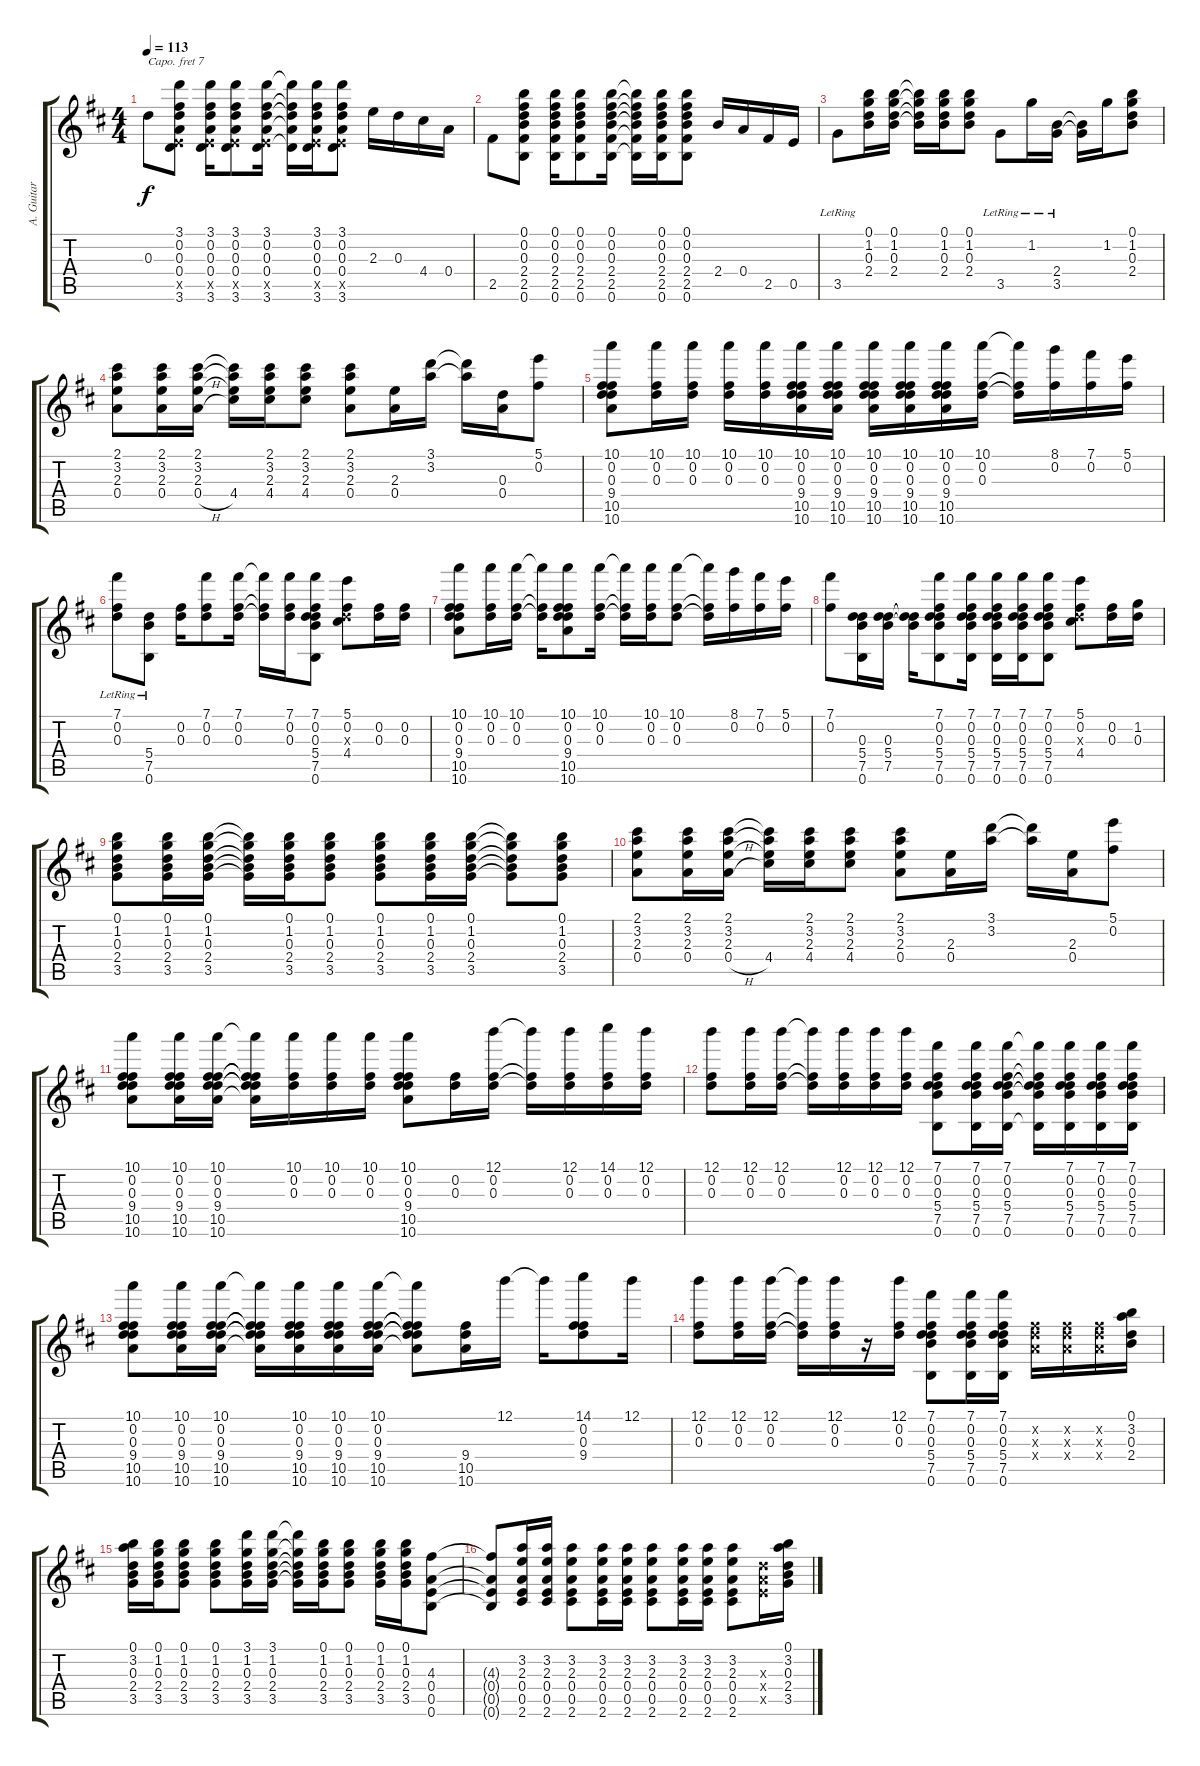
\track ("A. Guitar II" "A. Guitar ") {instrument acousticguitarsteel}
\staff {score tabs}
\capo 7
\tuning (E4 B3 G3 D3 A2 E2) {hide}
\ts (4 4)
\tempo 113
\clef g2
\ks d
0.3.8{dy f} (3.1 0.2 0.3 0.4 0.5{x} 3.6).8 (3.1 0.2 0.3 0.4 0.5{x} 3.6).16 (3.1 0.2 0.3 0.4 0.5{x} 3.6).8 (3.1 0.2 0.3 0.4 0.5{x} 3.6).16 (3.1{t} 0.2{t} 0.3{t} 0.4{t} 3.6{t}).16 (3.1 0.2 0.3 0.4 0.5{x} 3.6).16 (3.1 0.2 0.3 0.4 0.5{x} 3.6).8 2.3.16 0.3.16 4.4.16 0.4.16 |
2.5.8 (0.1 0.2 0.3 2.4 2.5 0.6).8 (0.1 0.2 0.3 2.4 2.5 0.6).16 (0.1 0.2 0.3 2.4 2.5 0.6).8 (0.1 0.2 0.3 2.4 2.5 0.6).16 (0.1{t} 0.2{t} 0.3{t} 2.4{t} 2.5{t} 0.6{t}).16 (0.1 0.2 0.3 2.4 2.5 0.6).16 (0.1 0.2 0.3 2.4 2.5 0.6).8 2.4.16 0.4.16 2.5.16 0.5.16 |
3.5{lr}.8 (0.1 1.2 0.3 2.4).16 (0.1 1.2 0.3 2.4).16 (0.1{t} 1.2{t} 0.3{t} 2.4{t}).16 (0.1 1.2 0.3 2.4).16 (0.1 1.2 0.3 2.4).8 3.5{lr}.8 1.2{lr}.16 (2.4{lr} 3.5{lr}).16 (2.4{t} 3.5{t}).16 1.2.16 (0.1 1.2 0.3 2.4).8 |
(2.1 3.2 2.3 0.4).8 (2.1 3.2 2.3 0.4).16 (2.1 3.2 2.3 0.4{h}).16 (2.1{t} 3.2{t} 2.3{t} 4.4).16 (2.1 3.2 2.3 4.4).16 (2.1 3.2 2.3 4.4).8 (2.1 3.2 2.3 0.4).8 (2.3 0.4).16 (3.1 3.2).16 (3.1{t} 3.2{t}).16 (0.3 0.4).16 (5.1 0.2).8 |
(10.1 0.2 0.3 9.4 10.5 10.6).8 (10.1 0.2 0.3).16 (10.1 0.2 0.3).16 (10.1 0.2 0.3).16 (10.1 0.2 0.3).16 (10.1 0.2 0.3 9.4 10.5 10.6).16 (10.1 0.2 0.3 9.4 10.5 10.6).16 (10.1 0.2 0.3 9.4 10.5 10.6).16 (10.1 0.2 0.3 9.4 10.5 10.6).16 (10.1 0.2 0.3 9.4 10.5 10.6).16 (10.1 0.2 0.3).16 (10.1{t} 0.2{t} 0.3{t}).16 (8.1 0.2).16 (7.1 0.2).16 (5.1 0.2).16 |
(7.1{lr} 0.2{lr} 0.3{lr}).8 (5.4{lr} 7.5{lr} 0.6{lr}).8 (0.2 0.3).16 (7.1 0.2 0.3).8 (7.1 0.2 0.3).16 (7.1{t} 0.2{t} 0.3{t}).16 (7.1 0.2 0.3).16 (7.1 0.2 0.3 5.4 7.5 0.6).8 (5.1 0.2 0.3{x} 4.4).8 (0.2 0.3).16 (0.2 0.3).16 |
(10.1 0.2 0.3 9.4 10.5 10.6).8 (10.1 0.2 0.3).16 (10.1 0.2 0.3).16 (10.1{t} 0.2{t} 0.3{t}).16 (10.1 0.2 0.3 9.4 10.5 10.6).8 (10.1 0.2 0.3).16 (10.1{t} 0.2{t} 0.3{t}).16 (10.1 0.2 0.3).16 (10.1 0.2 0.3).8 (10.1{t} 0.2{t} 0.3{t}).16 (8.1 0.2).16 (7.1 0.2).16 (5.1 0.2).16 |
(7.1 0.2).8 (0.3 5.4 7.5 0.6).16 (0.3 5.4 7.5).16 (0.3{t} 5.4{t} 7.5{t}).16 (7.1 0.2 0.3 5.4 7.5 0.6).8 (7.1 0.2 0.3 5.4 7.5 0.6).16 (7.1 0.2 0.3 5.4 7.5 0.6).16 (7.1 0.2 0.3 5.4 7.5 0.6).16 (7.1 0.2 0.3 5.4 7.5 0.6).8 (5.1 0.2 0.3{x} 4.4).8 (0.2 0.3).16 (1.2 0.3).16 |
(0.1 1.2 0.3 2.4 3.5).8 (0.1 1.2 0.3 2.4 3.5).16 (0.1 1.2 0.3 2.4 3.5).16 (0.1{t} 1.2{t} 0.3{t} 2.4{t} 3.5{t}).16 (0.1 1.2 0.3 2.4 3.5).16 (0.1 1.2 0.3 2.4 3.5).8 (0.1 1.2 0.3 2.4 3.5).8 (0.1 1.2 0.3 2.4 3.5).16 (0.1 1.2 0.3 2.4 3.5).16 (0.1{t} 1.2{t} 0.3{t} 2.4{t} 3.5{t}).8 (0.1 1.2 0.3 2.4 3.5).8 |
(2.1 3.2 2.3 0.4).8 (2.1 3.2 2.3 0.4).16 (2.1 3.2 2.3 0.4{h}).16 (2.1{t} 3.2{t} 2.3{t} 4.4).16 (2.1 3.2 2.3 4.4).16 (2.1 3.2 2.3 4.4).8 (2.1 3.2 2.3 0.4).8 (2.3 0.4).16 (3.1 3.2).16 (3.1{t} 3.2{t}).16 (2.3 0.4).16 (5.1 0.2).8 |
(10.1 0.2 0.3 9.4 10.5 10.6).8 (10.1 0.2 0.3 9.4 10.5 10.6).16 (10.1 0.2 0.3 9.4 10.5 10.6).16 (10.1{t} 0.2{t} 0.3{t} 9.4{t} 10.5{t} 10.6{t}).16 (10.1 0.2 0.3).16 (10.1 0.2 0.3).16 (10.1 0.2 0.3).16 (10.1 0.2 0.3 9.4 10.5 10.6).8 (0.2 0.3).16 (12.1 0.2 0.3).16 (12.1{t} 0.2{t} 0.3{t}).16 (12.1 0.2 0.3).16 (14.1 0.2 0.3).16 (12.1 0.2 0.3).16 |
(12.1 0.2 0.3).8 (12.1 0.2 0.3).16 (12.1 0.2 0.3).16 (12.1{t} 0.2{t} 0.3{t}).16 (12.1 0.2 0.3).16 (12.1 0.2 0.3).16 (12.1 0.2 0.3).16 (7.1 0.2 0.3 5.4 7.5 0.6).8 (7.1 0.2 0.3 5.4 7.5 0.6).16 (7.1 0.2 0.3 5.4 7.5 0.6).16 (7.1{t} 0.2{t} 0.3{t} 5.4{t} 7.5{t} 0.6{t}).16 (7.1 0.2 0.3 5.4 7.5 0.6).16 (7.1 0.2 0.3 5.4 7.5 0.6).16 (7.1 0.2 0.3 5.4 7.5 0.6).16 |
(10.1 0.2 0.3 9.4 10.5 10.6).8 (10.1 0.2 0.3 9.4 10.5 10.6).16 (10.1 0.2 0.3 9.4 10.5 10.6).16 (10.1{t} 0.2{t} 0.3{t} 9.4{t} 10.5{t} 10.6{t}).16 (10.1 0.2 0.3 9.4 10.5 10.6).16 (10.1 0.2 0.3 9.4 10.5 10.6).16 (10.1 0.2 0.3 9.4 10.5 10.6).16 (10.1{t} 0.2{t} 0.3{t} 9.4{t} 10.5{t} 10.6{t}).8 (9.4 10.5 10.6).16 12.1.16 12.1{t}.16 (14.1 0.2 0.3 9.4).8 12.1.16 |
(12.1 0.2 0.3).8 (12.1 0.2 0.3).16 (12.1 0.2 0.3).16 (12.1{t} 0.2{t} 0.3{t}).16 (12.1 0.2 0.3).16 r.16 (12.1 0.2 0.3).16 (7.1 0.2 0.3 5.4 7.5 0.6).8 (7.1 0.2 0.3 5.4 7.5 0.6).16 (7.1 0.2 0.3 5.4 7.5 0.6).16 (0.2{x} 0.3{x} 0.4{x}).16 (0.2{x} 0.3{x} 0.4{x}).16 (0.2{x} 0.3{x} 0.4{x}).16 (0.1 3.2 0.3 2.4).16 |
(0.1 3.2 0.3 2.4 3.5).16 (0.1 1.2 0.3 2.4 3.5).16 (0.1 1.2 0.3 2.4 3.5).8 (0.1 1.2 0.3 2.4 3.5).8 (3.1 1.2 0.3 2.4 3.5).16 (3.1 1.2 0.3 2.4 3.5).16 (3.1{t} 1.2{t} 0.3{t} 2.4{t} 3.5{t}).16 (0.1 1.2 0.3 2.4 3.5).16 (0.1 1.2 0.3 2.4 3.5).8 (0.1 1.2 0.3 2.4 3.5).16 (0.1 1.2 0.3 2.4 3.5).16 (4.3 0.4 0.5 0.6).8 |
(4.3{t} 0.4{t} 0.5{t} 0.6{t}).8 (3.2 2.3 0.4 0.5 2.6).16 (3.2 2.3 0.4 0.5 2.6).16 (3.2 2.3 0.4 0.5 2.6).8 (3.2 2.3 0.4 0.5 2.6).16 (3.2 2.3 0.4 0.5 2.6).16 (3.2 2.3 0.4 0.5 2.6).8 (3.2 2.3 0.4 0.5 2.6).16 (3.2 2.3 0.4 0.5 2.6).16 (3.2 2.3 0.4 0.5 2.6).8 (0.3{x} 0.4{x} 0.5{x}).16 (0.1 3.2 0.3 2.4 3.5).16
